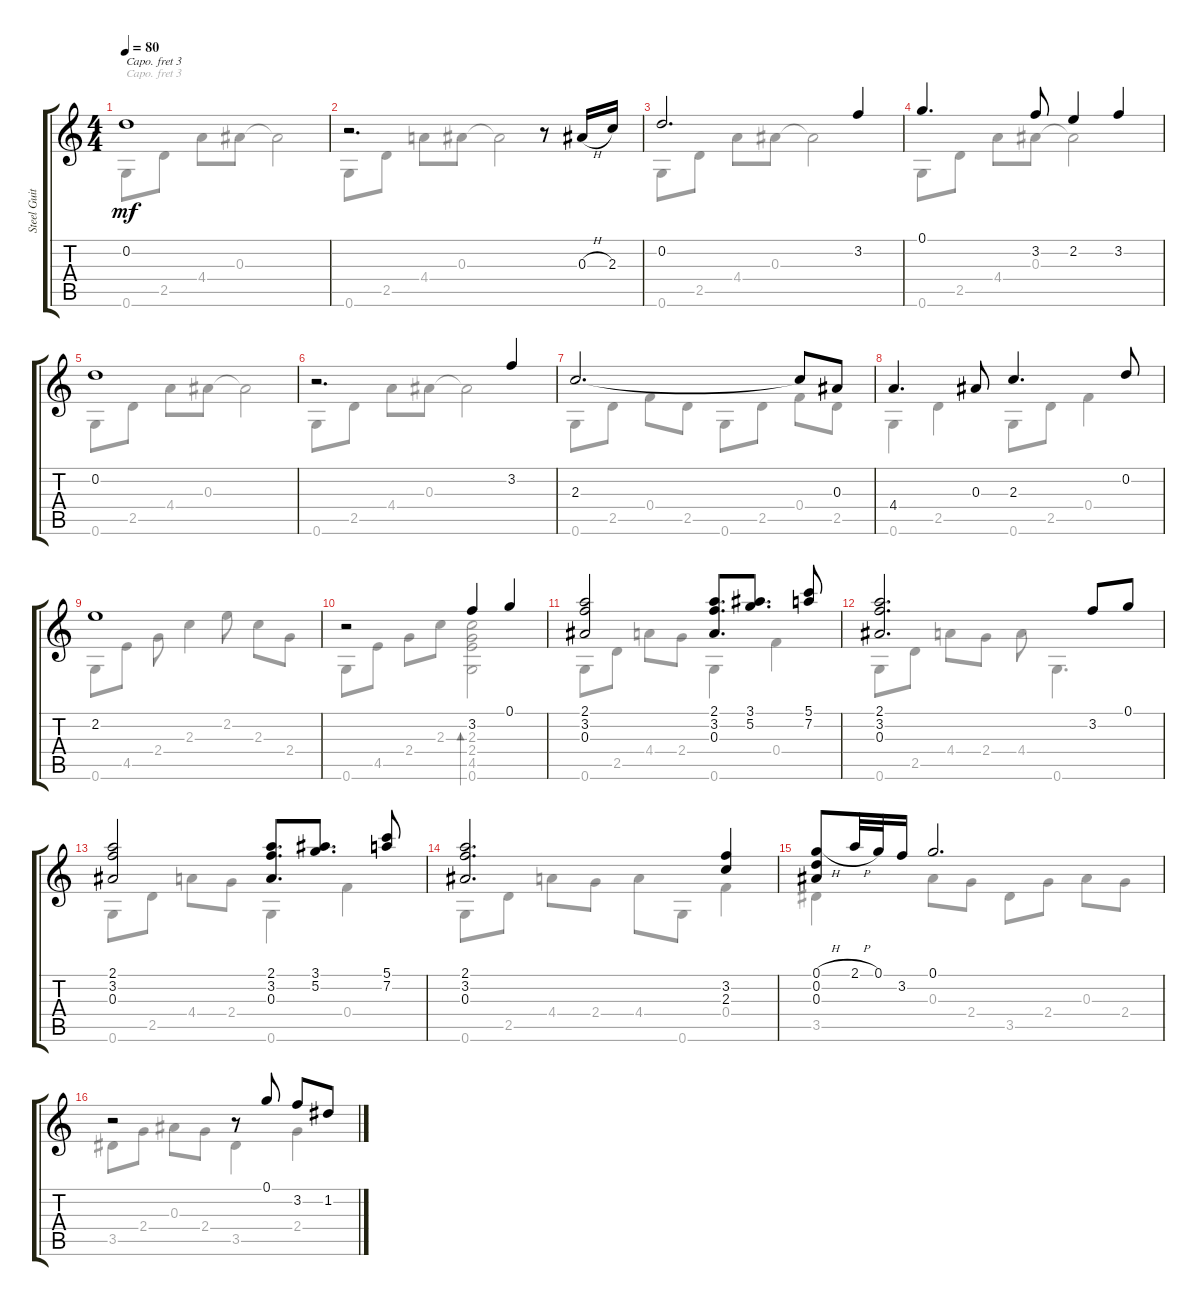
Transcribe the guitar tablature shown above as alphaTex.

\track ("Steel Guitar" "Steel Guit") {instrument acousticguitarsteel}
\staff {score tabs}
\capo 3
\tuning (E4 B3 G3 D3 A2 E2) {hide}
\voice
\ts (4 4)
\tempo 80
\clef g2
\ks c
0.2.1{dy mf} |
r.2{d} r.8 0.3{h}.16 2.3.16 |
0.2.2{d} 3.2.4 |
0.1.4{d} 3.2.8 2.2.4 3.2.4 |
0.2.1 |
r.2{d} 3.2.4 |
2.3.2{d} 2.3{t}.8 0.3.8 |
4.4.4{d} 0.3.8 2.3.4{d} 0.2.8 |
2.2.1 |
r.2 3.2.4 0.1.4 |
(2.1 3.2 0.3).2 (2.1 3.2 0.3).8{d} (3.1 5.2).8{d} (5.1 7.2).8 |
(2.1 3.2 0.3).2{d} 3.2.8 0.1.8 |
(2.1 3.2 0.3).2 (2.1 3.2 0.3).8{d} (3.1 5.2).8{d} (5.1 7.2).8 |
(2.1 3.2 0.3).2{d} (3.2 2.3).4 |
(0.1{h} 0.2 0.3).8 2.1{h}.32 0.1.32 3.2.16 0.1.2{d} |
r.2 r.8 0.1.8 3.2.8 1.2.8
\voice
\clef g2
\ottava regular
\simile none
\ks c
0.6.8{dy mf} 2.5.8 4.4.8 0.3.8 0.3{t}.2 |
0.6.8 2.5.8 4.4.8 0.3.8 0.3{t}.2 |
0.6.8 2.5.8 4.4.8 0.3.8 0.3{t}.2 |
0.6.8 2.5.8 4.4.8 0.3.8 0.3{t}.2 |
0.6.8 2.5.8 4.4.8 0.3.8 0.3{t}.2 |
0.6.8 2.5.8 4.4.8 0.3.8 0.3{t}.2 |
0.6.8 2.5.8 0.4.8 2.5.8 0.6.8 2.5.8 0.4.8 2.5.8 |
0.6.4 2.5.4 0.6.8 2.5.8 0.4.4 |
0.6.8 4.5.8 2.4.8 2.3.4 2.2.8 2.3.8 2.4.8 |
0.6.8 4.5.8 2.4.8 2.3.8 (2.3 2.4 4.5 0.6).2{bd 60} |
0.6.8 2.5.8 4.4.8 2.4.8 0.6.4 0.4.4 |
0.6.8 2.5.8 4.4.8 2.4.8 4.4.8 0.6.4{d} |
0.6.8 2.5.8 4.4.8 2.4.8 0.6.4 0.4.4 |
0.6.8 2.5.8 4.4.8 2.4.8 4.4.8 0.6.8 0.4.4 |
3.5.4 0.3.8 2.4.8 3.5.8 2.4.8 0.3.8 2.4.8 |
3.5.8 2.4.8 0.3.8 2.4.8 3.5.4 2.4.4
